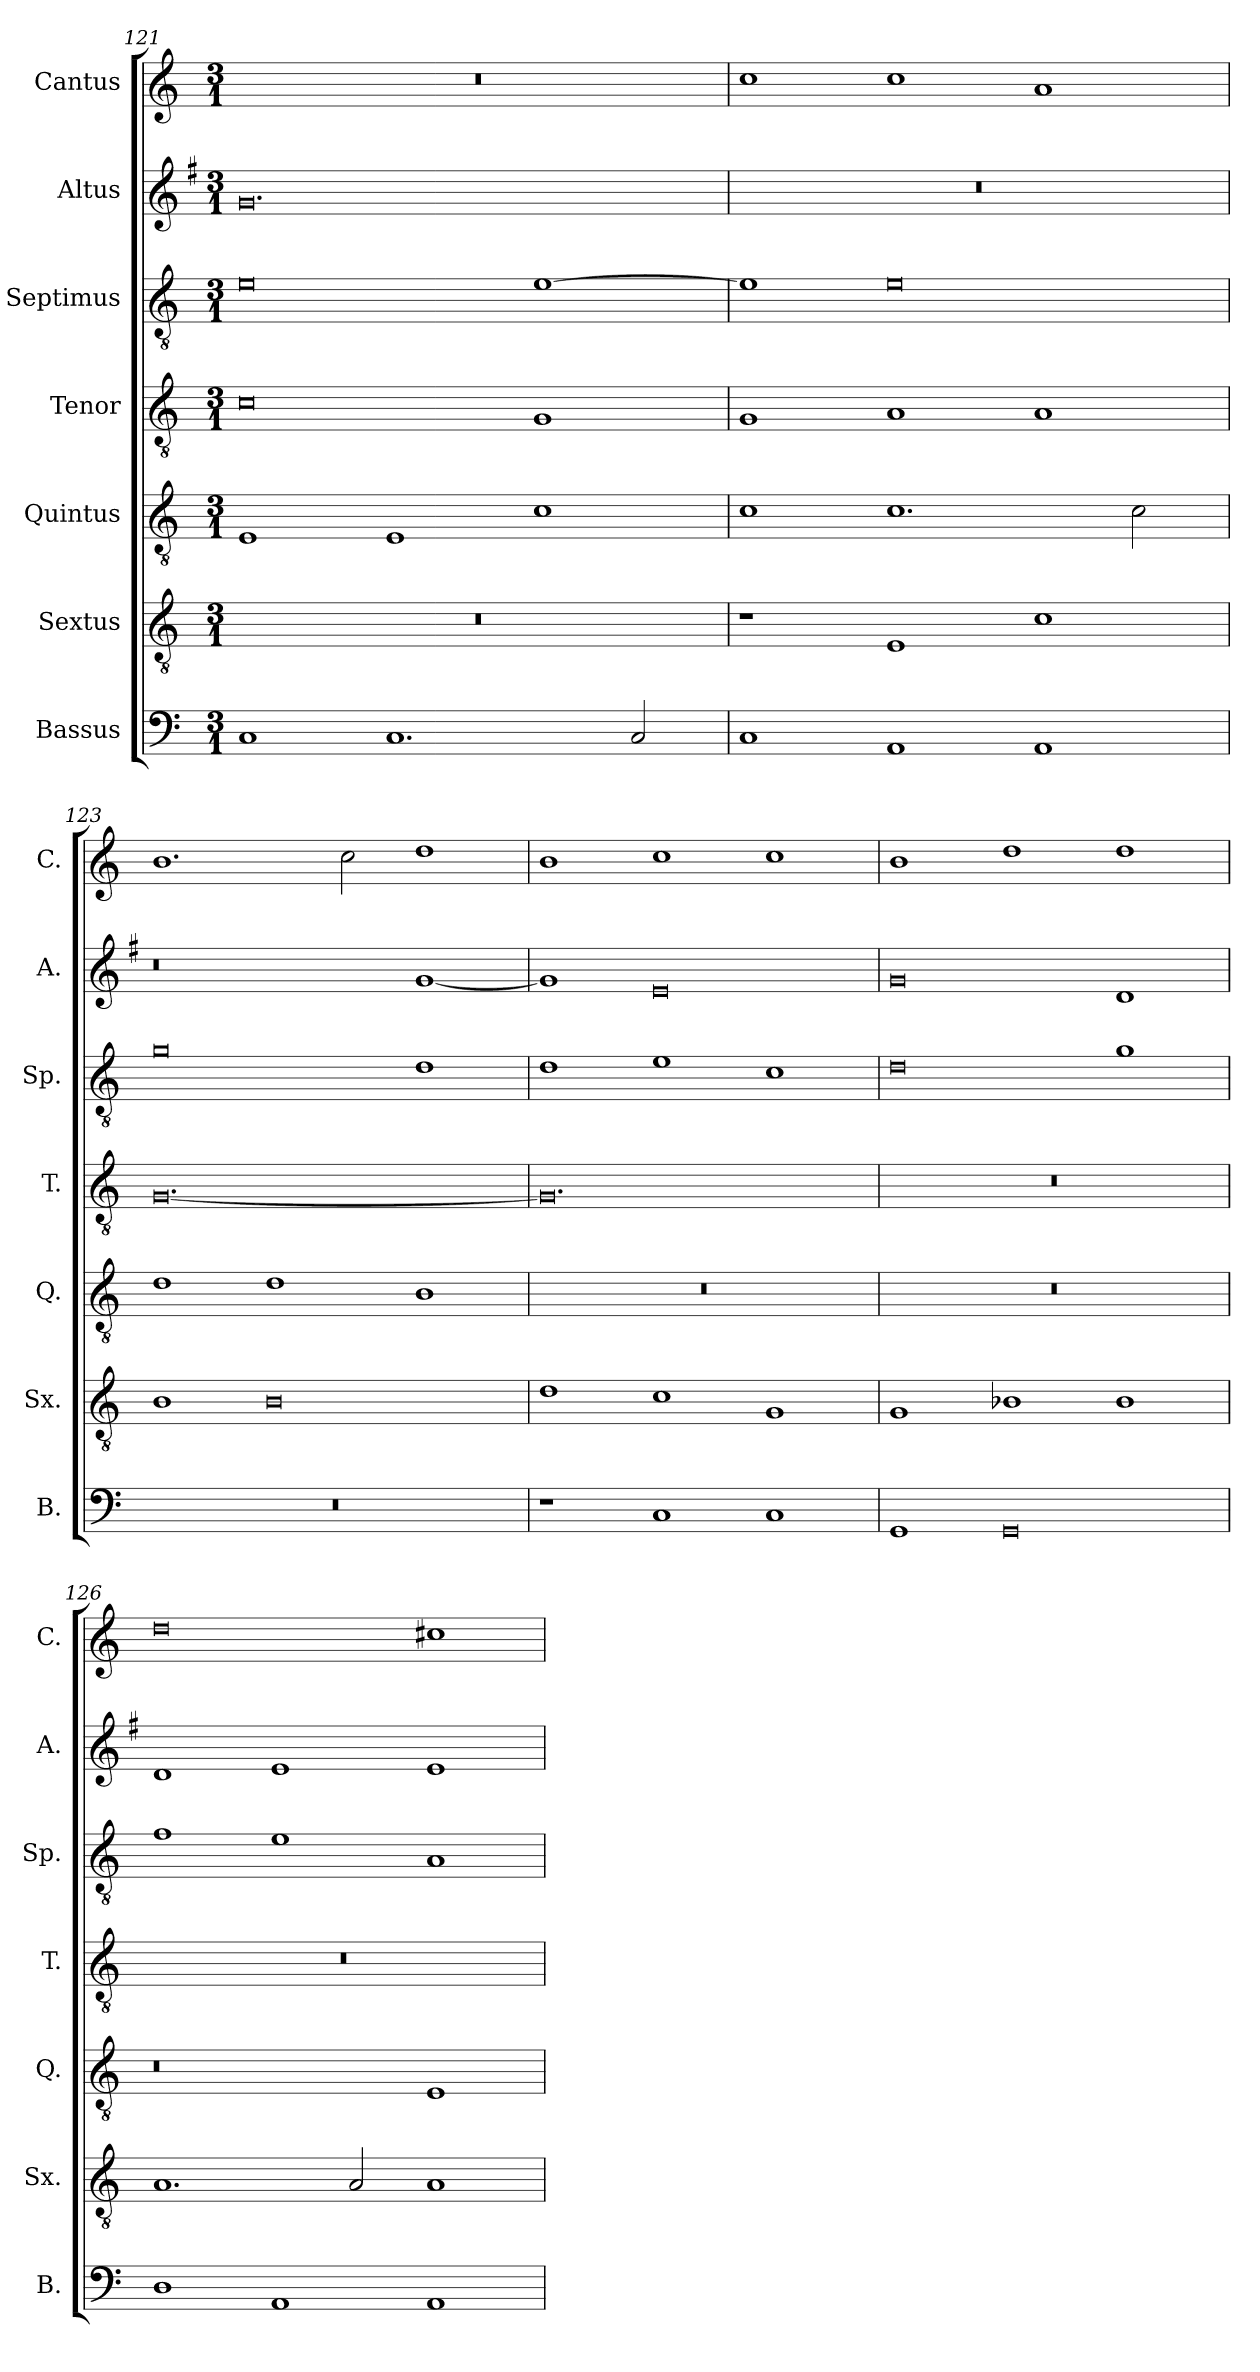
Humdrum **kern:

**kern	**kern	**kern	**kern	**kern	**kern	**kern
*part7	*part6	*part5	*part4	*part3	*part2	*part1
*staff7	*staff6	*staff5	*staff4	*staff3	*staff2	*staff1
*I"Bassus	*I"Sextus	*I"Quintus	*I"Tenor	*I"Septimus	*I"Altus	*I"Cantus
*I'B.	*I'Sx.	*I'Q.	*I'T.	*I'Sp.	*I'A.	*I'C.
*clefF4	*clefGv2	*clefGv2	*clefGv2	*clefGv2	*clefG2	*clefG2
*k[]	*k[]	*k[]	*k[]	*k[]	*k[f#]	*k[]
*M3/1	*M3/1	*M3/1	*M3/1	*M3/1	*M3/1	*M3/1
=121	=121	=121	=121	=121	=121	=121
1C	0.r	1E	0c	0e	0.g	0.r
1.C	.	1E	.	.	.	.
.	.	1c	1G	[1e	.	.
2C/	.	.	.	.	.	.
=122	=122	=122	=122	=122	=122	=122
1C	1r	1c	1G	1e]	0.r	1cc
1AA	1E	1.c	1A	0e	.	1cc
1AA	1c	.	1A	.	.	1a
.	.	2c\	.	.	.	.
=123	=123	=123	=123	=123	=123	=123
0.r	1B	1d	[0.G	0g	0r	1.b
.	0B	1d	.	.	.	.
.	.	.	.	.	.	2cc\
.	.	1B	.	1d	[1g	1dd
=124	=124	=124	=124	=124	=124	=124
1r	1d	0.r	0.G]	1d	1g]	1b
1C	1c	.	.	1e	0e	1cc
1C	1G	.	.	1c	.	1cc
=125	=125	=125	=125	=125	=125	=125
1GG	1G	0.r	0.r	0d	0g	1b
0GG	1B-X	.	.	.	.	1dd
.	1B-	.	.	1g	1d	1dd
!!LO:PB:g=z
=126	=126	=126	=126	=126	=126	=126
1D	1.A	0r	0.r	1f	1d	0dd
1AA	.	.	.	1e	1e	.
.	2A/	.	.	.	.	.
1AA	1A	1E	.	1A	1e	1cc#X
=	=	=	=	=	=	=
*-	*-	*-	*-	*-	*-	*-
